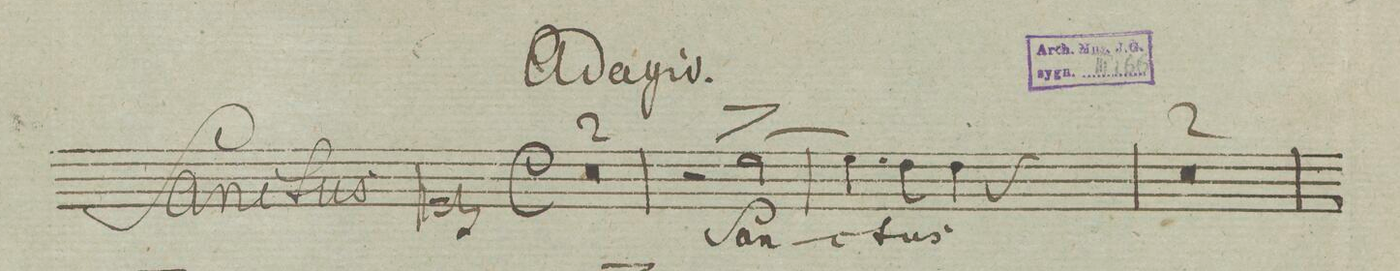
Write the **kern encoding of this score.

**kern	**text	**dynam
*I"Soprano. Tutti.	*	*
*clefC1	*	*
*k[]	*	*
*met(c)	*	*
*M4/4	*	*
0r	.	.
=2	=2	=2
=3	=3	=3
2r	.	.
*2\right	*	*
[2cc^\	San-	.
=4	=4	=4
4.cc\]	-c-	.
8b\	-tus	.
4b\	.	.
4r	.	.
=5	=5	=5
0r	.	.
=6	=6	=6
=7	=7	=7
*-	*-	*-
